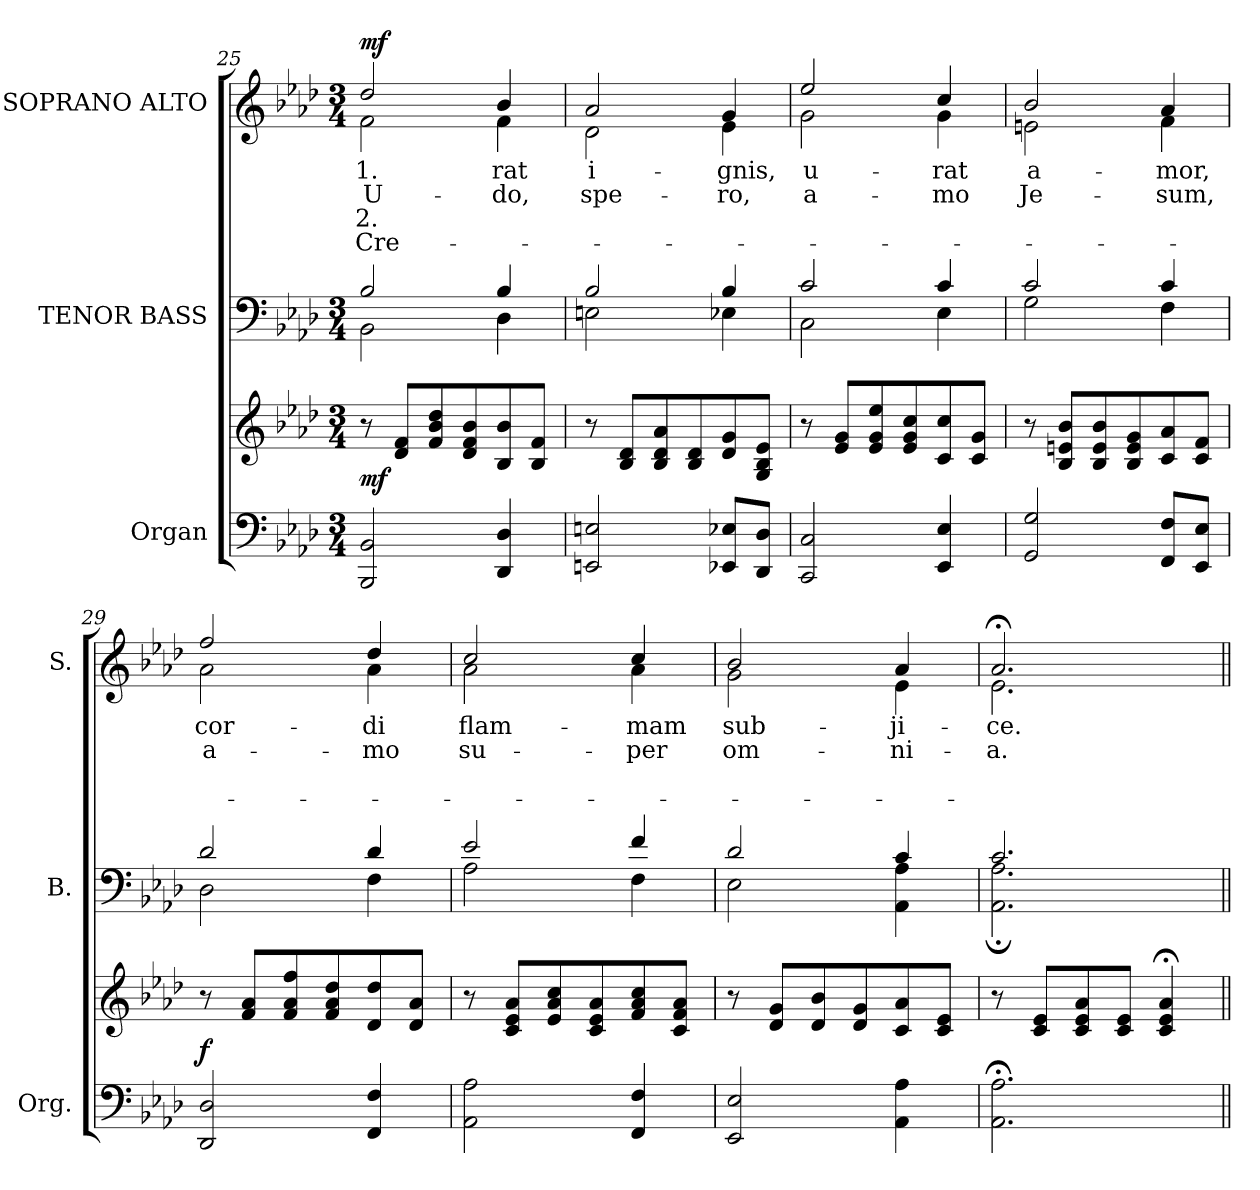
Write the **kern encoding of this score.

**kern	**kern	**dynam	**kern	**kern	**text	**text	**text	**text	**dynam
*part3	*part3	*part3	*part2	*part1	*part1	*part1	*part1	*part1	*part1
*staff4	*staff3	*staff3/4	*staff2	*staff1	*staff1	*staff1	*staff1	*staff1	*staff1
*I"Organ	*	*	*I"TENOR BASS	*I"SOPRANO ALTO	*	*	*	*	*
*I'Org.	*	*	*I'B.	*I'S.	*	*	*	*	*
!!LO:LB:g=z
*clefF4	*clefG2	*	*clefF4	*clefG2	*	*	*	*	*
*k[b-e-a-d-]	*k[b-e-a-d-]	*	*k[b-e-a-d-]	*k[b-e-a-d-]	*	*	*	*	*
*A-:	*A-:	*	*A-:	*A-:	*	*	*	*	*
*M3/4	*M3/4	*	*M3/4	*M3/4	*	*	*	*	*
=25	=25	=25	=25	=25	=25	=25	=25	=25	=25
*	*	*	*^	*	*	*	*	*	*
!	!	!	!	!	!	!LO:LY:b:color=#000000	!LO:LY:b:color=#000000	!LO:LY:b:color=#000000	!LO:LY:b:color=#000000	!
*	*	*	*	*	*^	*	*	*	*	*
2BBB-i/ 2BB-i	8r	mf	2B-i/	2BB-i\	2dd-i/	2fi\	1.	U-	2.	Cre-	mf
.	8d-i/ 8fiL	.	.	.	.	.	.	.	.	.	.
.	8fi/ 8b-i 8dd-i	.	.	.	.	.	.	.	.	.	.
.	8d-i/ 8fi 8b-i	.	.	.	.	.	.	.	.	.	.
!	!	!	!	!	!	!	!LO:LY:b:color=#000000	!LO:LY:b:color=#000000	!	!	!
4DD-i/ 4D-i	8B-i/ 8b-i	.	4B-i/	4D-i\	4b-i/	4fi\	-rat	-do,	.	.	.
.	8B-i/ 8fiJ	.	.	.	.	.	.	.	.	.	.
=26	=26	=26	=26	=26	=26	=26	=26	=26	=26	=26	=26
!	!	!	!	!	!	!	!LO:LY:b:color=#000000	!LO:LY:b:color=#000000	!	!	!
2EEni/ 2Eni	8r	.	2B-i/	2Eni\	2a-i/	2d-i\	i-	spe-	.	.	.
.	8B-i/ 8d-iL	.	.	.	.	.	.	.	.	.	.
.	8B-i/ 8d-i 8a-i	.	.	.	.	.	.	.	.	.	.
.	8B-i/ 8d-i	.	.	.	.	.	.	.	.	.	.
!	!	!	!	!	!	!	!LO:LY:b:color=#000000	!LO:LY:b:color=#000000	!	!	!
8EE-Xi/ 8E-XiL	8d-i/ 8gi	.	4B-i/	4E-Xi\	4gi/	4e-i\	-gnis,	-ro,	.	.	.
8DD-i/ 8D-iJ	8Gi/ 8B-i 8e-iJ	.	.	.	.	.	.	.	.	.	.
=27	=27	=27	=27	=27	=27	=27	=27	=27	=27	=27	=27
!	!	!	!	!	!	!	!LO:LY:b:color=#000000	!LO:LY:b:color=#000000	!	!	!
2CCi/ 2Ci	8r	.	2ci/	2Ci\	2ee-i/	2gi\	u-	a-	.	.	.
.	8e-i/ 8giL	.	.	.	.	.	.	.	.	.	.
.	8e-i/ 8gi 8ee-i	.	.	.	.	.	.	.	.	.	.
.	8e-i/ 8gi 8cci	.	.	.	.	.	.	.	.	.	.
!	!	!	!	!	!	!	!LO:LY:b:color=#000000	!LO:LY:b:color=#000000	!	!	!
4EE-i/ 4E-i	8ci/ 8cci	.	4ci/	4E-i\	4cci/	4gi\	-rat	-mo	.	.	.
.	8ci/ 8giJ	.	.	.	.	.	.	.	.	.	.
=28	=28	=28	=28	=28	=28	=28	=28	=28	=28	=28	=28
!	!	!	!	!	!	!	!LO:LY:b:color=#000000	!LO:LY:b:color=#000000	!	!	!
2GGi/ 2Gi	8r	.	2ci/	2Gi\	2b-i/	2eni\	a-	Je-	.	.	.
.	8B-i/ 8eni 8b-iL	.	.	.	.	.	.	.	.	.	.
.	8B-i/ 8ei 8b-i	.	.	.	.	.	.	.	.	.	.
.	8B-i/ 8ei 8gi	.	.	.	.	.	.	.	.	.	.
!	!	!	!	!	!	!	!LO:LY:b:color=#000000	!LO:LY:b:color=#000000	!	!	!
8FFi/ 8FiL	8ci/ 8a-i	.	4ci/	4Fi\	4a-i/	4fi\	-mor,	-sum,	.	.	.
8EE-i/ 8E-iJ	8ci/ 8fiJ	.	.	.	.	.	.	.	.	.	.
=29	=29	=29	=29	=29	=29	=29	=29	=29	=29	=29	=29
!	!	!	!	!	!	!	!LO:LY:b:color=#000000	!LO:LY:b:color=#000000	!	!	!
2DD-i/ 2D-i	8r	f	2d-i/	2D-i\	2ffi/	2a-i\	cor-	a-	.	.	.
.	8fi/ 8a-iL	.	.	.	.	.	.	.	.	.	.
.	8fi/ 8a-i 8ffi	.	.	.	.	.	.	.	.	.	.
.	8fi/ 8a-i 8dd-i	.	.	.	.	.	.	.	.	.	.
!	!	!	!	!	!	!	!LO:LY:b:color=#000000	!LO:LY:b:color=#000000	!	!	!
4FFi/ 4Fi	8d-i/ 8dd-i	.	4d-i/	4Fi\	4dd-i/	4a-i\	-di	-mo	.	.	.
.	8d-i/ 8a-iJ	.	.	.	.	.	.	.	.	.	.
=30	=30	=30	=30	=30	=30	=30	=30	=30	=30	=30	=30
!	!	!	!	!	!	!	!LO:LY:b:color=#000000	!LO:LY:b:color=#000000	!	!	!
2AA-i\ 2A-i	8r	.	2e-i/	2A-i\	2cci/	2a-i\	flam-	su-	.	.	.
.	8ci/ 8e-i 8a-iL	.	.	.	.	.	.	.	.	.	.
.	8e-i/ 8a-i 8cci	.	.	.	.	.	.	.	.	.	.
.	8ci/ 8e-i 8a-i	.	.	.	.	.	.	.	.	.	.
!	!	!	!	!	!	!	!LO:LY:b:color=#000000	!LO:LY:b:color=#000000	!	!	!
4FFi/ 4Fi	8fi/ 8a-i 8cci	.	4fi/	4Fi\	4cci/	4a-i\	-mam	-per	.	.	.
.	8ci/ 8fi 8a-iJ	.	.	.	.	.	.	.	.	.	.
=31	=31	=31	=31	=31	=31	=31	=31	=31	=31	=31	=31
!	!	!	!	!	!	!	!LO:LY:b:color=#000000	!LO:LY:b:color=#000000	!	!	!
2EE-i/ 2E-i	8r	.	2d-i/	2E-i\	2b-i/	2gi\	sub-	om-	.	.	.
.	8d-i/ 8giL	.	.	.	.	.	.	.	.	.	.
.	8d-i/ 8b-i	.	.	.	.	.	.	.	.	.	.
.	8d-i/ 8gi	.	.	.	.	.	.	.	.	.	.
!	!	!	!	!	!	!	!LO:LY:b:color=#000000	!LO:LY:b:color=#000000	!	!	!
4AA-i\ 4A-i	8ci/ 8a-i	.	4ci/	4AA-i\ 4A-i	4a-i/	4e-i\	-ji-	-ni-	.	.	.
.	8ci/ 8e-iJ	.	.	.	.	.	.	.	.	.	.
=32	=32	=32	=32	=32	=32	=32	=32	=32	=32	=32	=32
!	!	!	!	!	!	!	!LO:LY:b:color=#000000	!LO:LY:b:color=#000000	!	!	!
2.AA-i\; 2.A-i;	8r	.	2.ci/	2.AA-i\; 2.A-i;	2.a-;i/	2.e-i\	-ce.	-a.	.	.	.
.	8ci/ 8e-iL	.	.	.	.	.	.	.	.	.	.
.	8ci/ 8e-i 8a-i	.	.	.	.	.	.	.	.	.	.
.	8ci/ 8e-iJ	.	.	.	.	.	.	.	.	.	.
.	4ci/; 4e-i; 4a-i;	.	.	.	.	.	.	.	.	.	.
*	*	*	*v	*v	*	*	*	*	*	*	*
*	*	*	*	*v	*v	*	*	*	*	*
=||	=||	=||	=||	=||	=||	=||	=||	=||	=||
*-	*-	*-	*-	*-	*-	*-	*-	*-	*-
